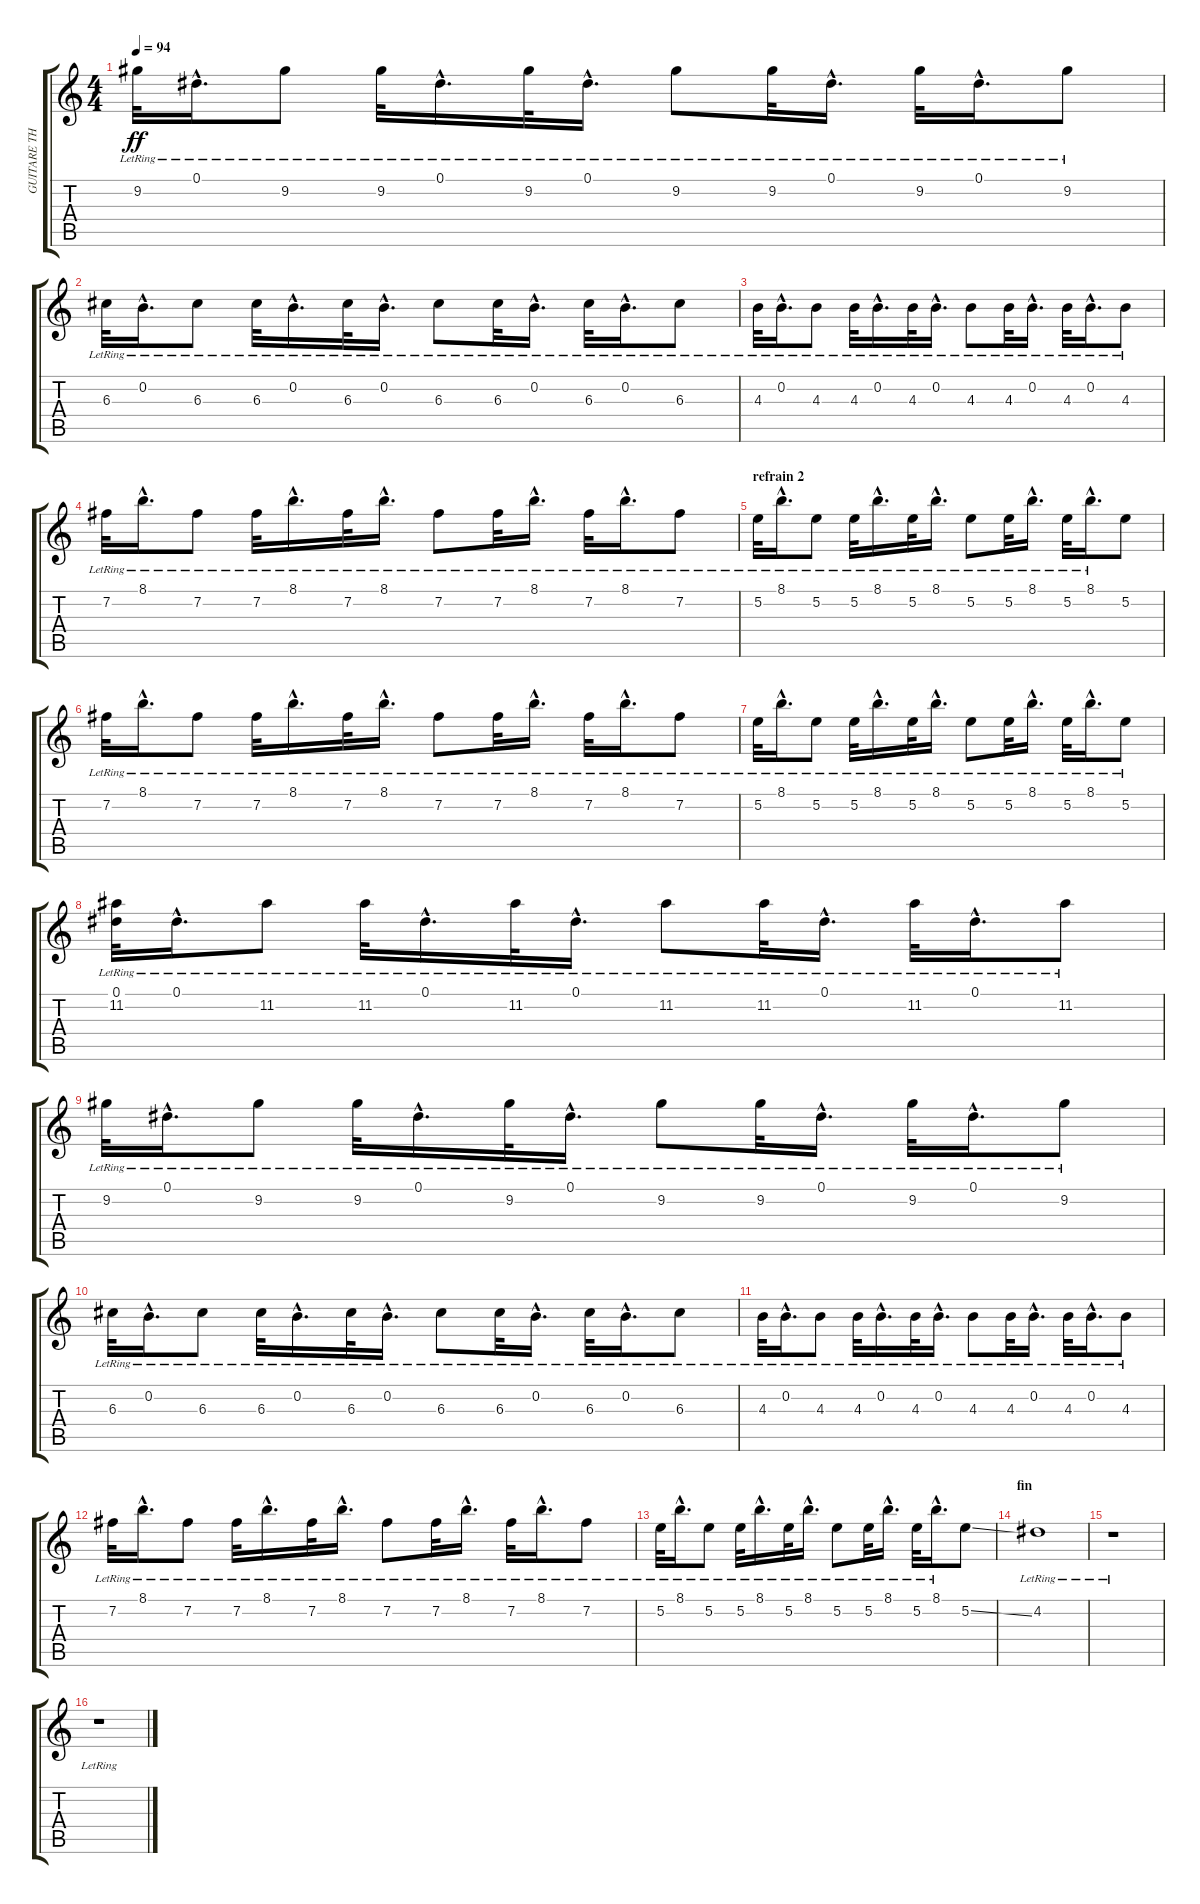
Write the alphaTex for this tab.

\track ("GUITARE THEME" "GUITARE TH") {instrument acousticguitarnylon}
\staff {score tabs}
\tuning (Eb4 B3 G3 D3 A2 E2) {hide}
\ts (4 4)
\tempo 94
\clef g2
\ks c
9.2{lr}.32{dy ff} 0.1{hac lr}.16{d} 9.2{lr}.8 9.2{lr}.32 0.1{hac lr}.16{d} 9.2{lr}.32 0.1{hac lr}.16{d} 9.2{lr}.8 9.2{lr}.32 0.1{hac lr}.16{d} 9.2{lr}.32 0.1{hac lr}.16{d} 9.2{lr}.8 |
6.3{lr}.32 0.2{hac lr}.16{d} 6.3{lr}.8 6.3{lr}.32 0.2{hac lr}.16{d} 6.3{lr}.32 0.2{hac lr}.16{d} 6.3{lr}.8 6.3{lr}.32 0.2{hac lr}.16{d} 6.3{lr}.32 0.2{hac lr}.16{d} 6.3{lr}.8 |
4.3{lr}.32 0.2{hac lr}.16{d} 4.3{lr}.8 4.3{lr}.32 0.2{hac lr}.16{d} 4.3{lr}.32 0.2{hac lr}.16{d} 4.3{lr}.8 4.3{lr}.32 0.2{hac lr}.16{d} 4.3{lr}.32 0.2{hac lr}.16{d} 4.3{lr}.8 |
7.2{lr}.32 8.1{hac lr}.16{d} 7.2{lr}.8 7.2{lr}.32 8.1{hac lr}.16{d} 7.2{lr}.32 8.1{hac lr}.16{d} 7.2{lr}.8 7.2{lr}.32 8.1{hac lr}.16{d} 7.2{lr}.32 8.1{hac lr}.16{d} 7.2{lr}.8 |
\section ("" "refrain 2")
5.2{lr}.32 8.1{hac lr}.16{d} 5.2{lr}.8 5.2{lr}.32 8.1{hac lr}.16{d} 5.2{lr}.32 8.1{hac lr}.16{d} 5.2{lr}.8 5.2{lr}.32 8.1{hac lr}.16{d} 5.2{lr}.32 8.1{hac lr}.16{d} 5.2.8 |
7.2{lr}.32 8.1{hac lr}.16{d} 7.2{lr}.8 7.2{lr}.32 8.1{hac lr}.16{d} 7.2{lr}.32 8.1{hac lr}.16{d} 7.2{lr}.8 7.2{lr}.32 8.1{hac lr}.16{d} 7.2{lr}.32 8.1{hac lr}.16{d} 7.2{lr}.8 |
5.2{lr}.32 8.1{hac lr}.16{d} 5.2{lr}.8 5.2{lr}.32 8.1{hac lr}.16{d} 5.2{lr}.32 8.1{hac lr}.16{d} 5.2{lr}.8 5.2{lr}.32 8.1{hac lr}.16{d} 5.2{lr}.32 8.1{hac lr}.16{d} 5.2{lr}.8 |
(0.1{lr} 11.2{lr}).32 0.1{hac lr}.16{d} 11.2{lr}.8 11.2{lr}.32 0.1{hac lr}.16{d} 11.2{lr}.32 0.1{hac lr}.16{d} 11.2{lr}.8 11.2{lr}.32 0.1{hac lr}.16{d} 11.2{lr}.32 0.1{hac lr}.16{d} 11.2{lr}.8 |
9.2{lr}.32 0.1{hac lr}.16{d} 9.2{lr}.8 9.2{lr}.32 0.1{hac lr}.16{d} 9.2{lr}.32 0.1{hac lr}.16{d} 9.2{lr}.8 9.2{lr}.32 0.1{hac lr}.16{d} 9.2{lr}.32 0.1{hac lr}.16{d} 9.2{lr}.8 |
6.3{lr}.32 0.2{hac lr}.16{d} 6.3{lr}.8 6.3{lr}.32 0.2{hac lr}.16{d} 6.3{lr}.32 0.2{hac lr}.16{d} 6.3{lr}.8 6.3{lr}.32 0.2{hac lr}.16{d} 6.3{lr}.32 0.2{hac lr}.16{d} 6.3{lr}.8 |
4.3{lr}.32 0.2{hac lr}.16{d} 4.3{lr}.8 4.3{lr}.32 0.2{hac lr}.16{d} 4.3{lr}.32 0.2{hac lr}.16{d} 4.3{lr}.8 4.3{lr}.32 0.2{hac lr}.16{d} 4.3{lr}.32 0.2{hac lr}.16{d} 4.3{lr}.8 |
7.2{lr}.32 8.1{hac lr}.16{d} 7.2{lr}.8 7.2{lr}.32 8.1{hac lr}.16{d} 7.2{lr}.32 8.1{hac lr}.16{d} 7.2{lr}.8 7.2{lr}.32 8.1{hac lr}.16{d} 7.2{lr}.32 8.1{hac lr}.16{d} 7.2{lr}.8 |
5.2{lr}.32 8.1{hac lr}.16{d} 5.2{lr}.8 5.2{lr}.32 8.1{hac lr}.16{d} 5.2{lr}.32 8.1{hac lr}.16{d} 5.2{lr}.8 5.2{lr}.32 8.1{hac lr}.16{d} 5.2{lr}.32 8.1{hac lr}.16{d} 5.2{ss}.8 |
\section ("" "fin")
4.2{lr}.1 |
r.1 |
r.1
